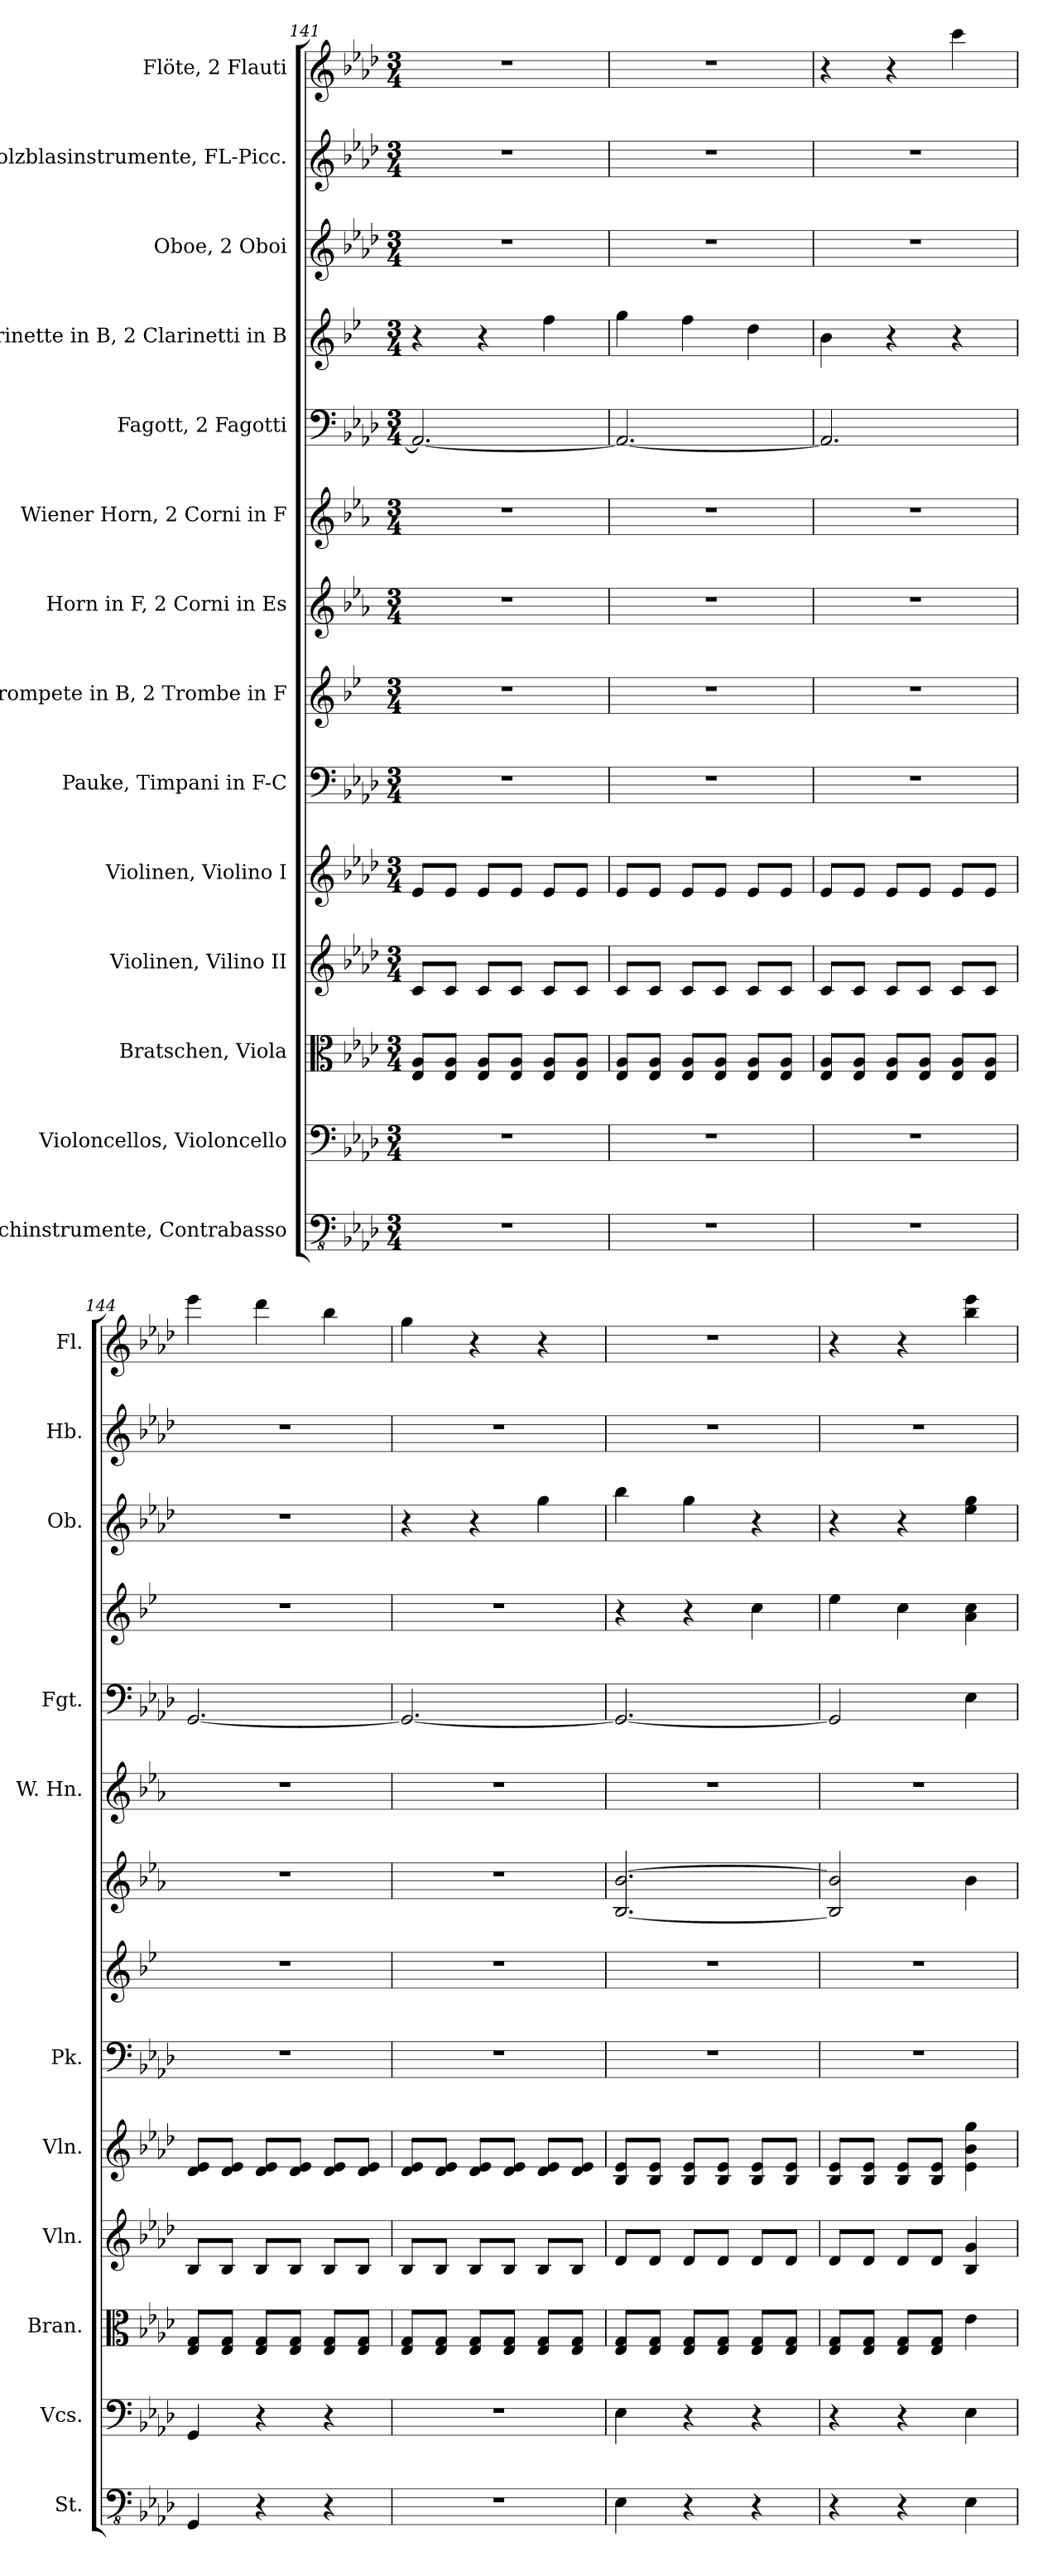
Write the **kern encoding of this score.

**kern	**kern	**kern	**kern	**kern	**kern	**kern	**kern	**kern	**kern	**kern	**kern	**kern	**kern
*part14	*part13	*part12	*part11	*part10	*part9	*part8	*part7	*part6	*part5	*part4	*part3	*part2	*part1
*staff14	*staff13	*staff12	*staff11	*staff10	*staff9	*staff8	*staff7	*staff6	*staff5	*staff4	*staff3	*staff2	*staff1
*I"Streichinstrumente, Contrabasso	*I"Violoncellos, Violoncello	*I"Bratschen, Viola	*I"Violinen, Vilino II	*I"Violinen, Violino I	*I"Pauke, Timpani in F-C	*I"Trompete in B, 2 Trombe in F	*I"Horn in F, 2 Corni in Es	*I"Wiener Horn, 2 Corni in F	*I"Fagott, 2 Fagotti	*I"Klarinette in B, 2 Clarinetti in B	*I"Oboe, 2 Oboi	*I"Holzblasinstrumente, FL-Picc.	*I"Flöte, 2 Flauti
*I'St.	*I'Vcs.	*I'Bran.	*I'Vln.	*I'Vln.	*I'Pk.	*	*	*I'W. Hn.	*I'Fgt.	*	*I'Ob.	*I'Hb.	*I'Fl.
*clefFv4	*clefF4	*clefC3	*clefG2	*clefG2	*clefF4	*clefG2	*clefG2	*clefG2	*clefF4	*clefG2	*clefG2	*clefG2	*clefG2
*	*	*	*	*	*	*ITrd1c2	*ITrd4c7	*ITrd4c7	*	*ITrd1c2	*	*	*
*k[b-e-a-d-]	*k[b-e-a-d-]	*k[b-e-a-d-]	*k[b-e-a-d-]	*k[b-e-a-d-]	*k[b-e-a-d-]	*k[b-e-a-d-]	*k[b-e-a-d-]	*k[b-e-a-d-]	*k[b-e-a-d-]	*k[b-e-a-d-]	*k[b-e-a-d-]	*k[b-e-a-d-]	*k[b-e-a-d-]
*M3/4	*M3/4	*M3/4	*M3/4	*M3/4	*M3/4	*M3/4	*M3/4	*M3/4	*M3/4	*M3/4	*M3/4	*M3/4	*M3/4
=141	=141	=141	=141	=141	=141	=141	=141	=141	=141	=141	=141	=141	=141
2.r	2.r	8E-/ 8A-/L	8c/L	8e-/L	2.r	2.r	2.r	2.r	2.AA-/_	4r	2.r	2.r	2.r
.	.	8E-/ 8A-/J	8c/J	8e-/J	.	.	.	.	.	.	.	.	.
.	.	8E-/ 8A-/L	8c/L	8e-/L	.	.	.	.	.	4r	.	.	.
.	.	8E-/ 8A-/J	8c/J	8e-/J	.	.	.	.	.	.	.	.	.
.	.	8E-/ 8A-/L	8c/L	8e-/L	.	.	.	.	.	4ee-\	.	.	.
.	.	8E-/ 8A-/J	8c/J	8e-/J	.	.	.	.	.	.	.	.	.
=142	=142	=142	=142	=142	=142	=142	=142	=142	=142	=142	=142	=142	=142
2.r	2.r	8E-/ 8A-/L	8c/L	8e-/L	2.r	2.r	2.r	2.r	2.AA-/_	4ff\	2.r	2.r	2.r
.	.	8E-/ 8A-/J	8c/J	8e-/J	.	.	.	.	.	.	.	.	.
.	.	8E-/ 8A-/L	8c/L	8e-/L	.	.	.	.	.	4ee-\	.	.	.
.	.	8E-/ 8A-/J	8c/J	8e-/J	.	.	.	.	.	.	.	.	.
.	.	8E-/ 8A-/L	8c/L	8e-/L	.	.	.	.	.	4cc\	.	.	.
.	.	8E-/ 8A-/J	8c/J	8e-/J	.	.	.	.	.	.	.	.	.
=143	=143	=143	=143	=143	=143	=143	=143	=143	=143	=143	=143	=143	=143
2.r	2.r	8E-/ 8A-/L	8c/L	8e-/L	2.r	2.r	2.r	2.r	2.AA-/]	4a-\	2.r	2.r	4r
.	.	8E-/ 8A-/J	8c/J	8e-/J	.	.	.	.	.	.	.	.	.
.	.	8E-/ 8A-/L	8c/L	8e-/L	.	.	.	.	.	4r	.	.	4r
.	.	8E-/ 8A-/J	8c/J	8e-/J	.	.	.	.	.	.	.	.	.
.	.	8E-/ 8A-/L	8c/L	8e-/L	.	.	.	.	.	4r	.	.	4ccc\
.	.	8E-/ 8A-/J	8c/J	8e-/J	.	.	.	.	.	.	.	.	.
!!LO:PB:g=z
=144	=144	=144	=144	=144	=144	=144	=144	=144	=144	=144	=144	=144	=144
4GGG/	4GG/	8E-/ 8G/L	8B-/L	8d-/ 8e-/L	2.r	2.r	2.r	2.r	[2.GG/	2.r	2.r	2.r	4eee-\
.	.	8E-/ 8G/J	8B-/J	8d-/ 8e-/J	.	.	.	.	.	.	.	.	.
4r	4r	8E-/ 8G/L	8B-/L	8d-/ 8e-/L	.	.	.	.	.	.	.	.	4ddd-\
.	.	8E-/ 8G/J	8B-/J	8d-/ 8e-/J	.	.	.	.	.	.	.	.	.
4r	4r	8E-/ 8G/L	8B-/L	8d-/ 8e-/L	.	.	.	.	.	.	.	.	4bb-\
.	.	8E-/ 8G/J	8B-/J	8d-/ 8e-/J	.	.	.	.	.	.	.	.	.
=145	=145	=145	=145	=145	=145	=145	=145	=145	=145	=145	=145	=145	=145
2.r	2.r	8E-/ 8G/L	8B-/L	8d-/ 8e-/L	2.r	2.r	2.r	2.r	2.GG/_	2.r	4r	2.r	4gg\
.	.	8E-/ 8G/J	8B-/J	8d-/ 8e-/J	.	.	.	.	.	.	.	.	.
.	.	8E-/ 8G/L	8B-/L	8d-/ 8e-/L	.	.	.	.	.	.	4r	.	4r
.	.	8E-/ 8G/J	8B-/J	8d-/ 8e-/J	.	.	.	.	.	.	.	.	.
.	.	8E-/ 8G/L	8B-/L	8d-/ 8e-/L	.	.	.	.	.	.	4gg\	.	4r
.	.	8E-/ 8G/J	8B-/J	8d-/ 8e-/J	.	.	.	.	.	.	.	.	.
=146	=146	=146	=146	=146	=146	=146	=146	=146	=146	=146	=146	=146	=146
4EE-\	4E-\	8E-/ 8G/L	8d-/L	8B-/ 8e-/L	2.r	2.r	[2.E-/ [2.e-/	2.r	2.GG/_	4r	4bb-\	2.r	2.r
.	.	8E-/ 8G/J	8d-/J	8B-/ 8e-/J	.	.	.	.	.	.	.	.	.
4r	4r	8E-/ 8G/L	8d-/L	8B-/ 8e-/L	.	.	.	.	.	4r	4gg\	.	.
.	.	8E-/ 8G/J	8d-/J	8B-/ 8e-/J	.	.	.	.	.	.	.	.	.
4r	4r	8E-/ 8G/L	8d-/L	8B-/ 8e-/L	.	.	.	.	.	4b-\	4r	.	.
.	.	8E-/ 8G/J	8d-/J	8B-/ 8e-/J	.	.	.	.	.	.	.	.	.
=147	=147	=147	=147	=147	=147	=147	=147	=147	=147	=147	=147	=147	=147
4r	4r	8E-/ 8G/L	8d-/L	8B-/ 8e-/L	2.r	2.r	2E-/] 2e-/]	2.r	2GG/]	4dd-\	4r	2.r	4r
.	.	8E-/ 8G/J	8d-/J	8B-/ 8e-/J	.	.	.	.	.	.	.	.	.
4r	4r	8E-/ 8G/L	8d-/L	8B-/ 8e-/L	.	.	.	.	.	4b-\	4r	.	4r
.	.	8E-/ 8G/J	8d-/J	8B-/ 8e-/J	.	.	.	.	.	.	.	.	.
4EE-\	4E-\	4e-\	4B-/ 4g/	4e-\ 4b-\ 4gg\	.	.	4e-\	.	4E-\	4g\ 4b-\	4ee-\ 4gg\	.	4bb-\ 4eee-\
=	=	=	=	=	=	=	=	=	=	=	=	=	=
*-	*-	*-	*-	*-	*-	*-	*-	*-	*-	*-	*-	*-	*-
